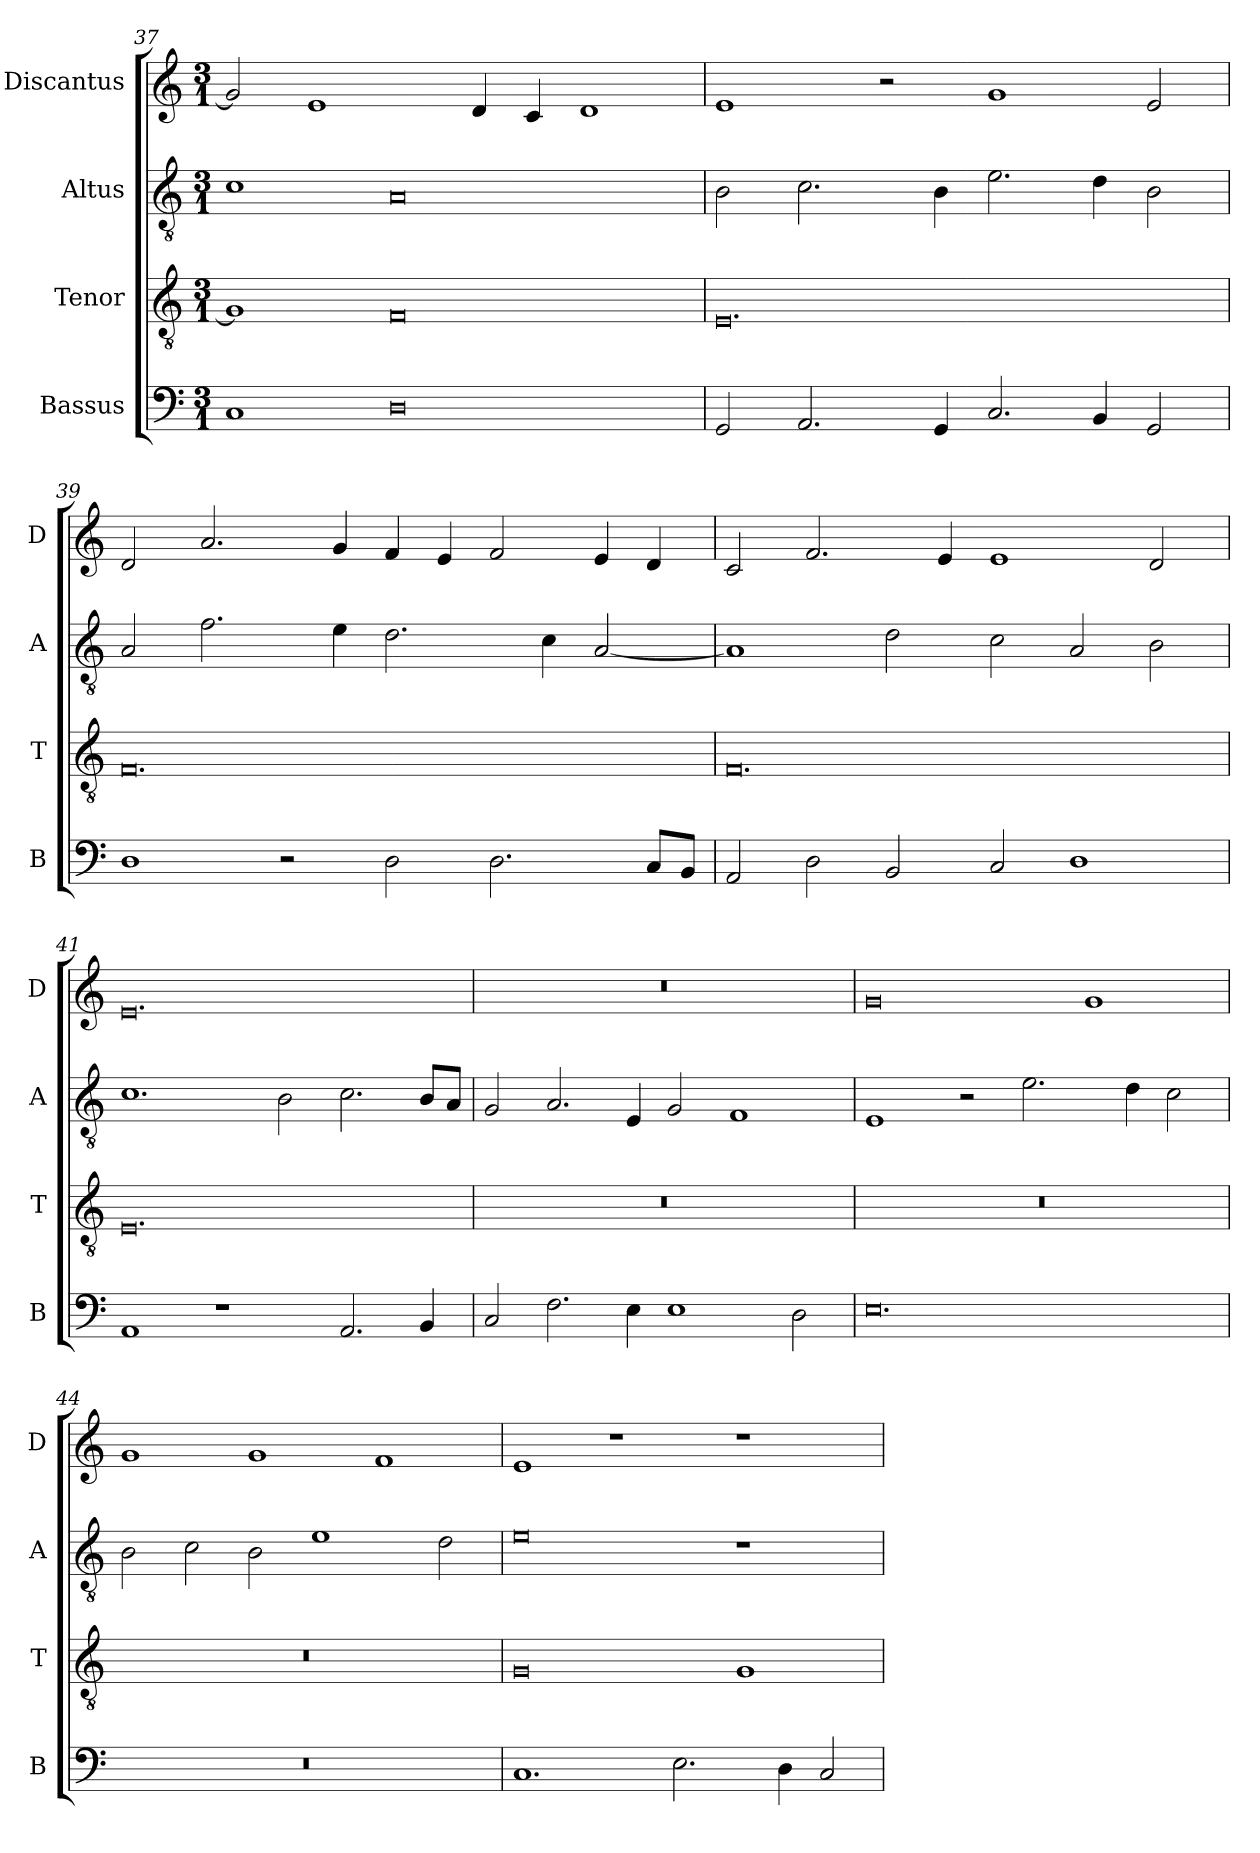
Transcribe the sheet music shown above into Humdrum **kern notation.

**kern	**kern	**kern	**kern
*part4	*part3	*part2	*part1
*staff4	*staff3	*staff2	*staff1
*I"Bassus	*I"Tenor	*I"Altus	*I"Discantus
*I'B	*I'T	*I'A	*I'D
*clefF4	*clefGv2	*clefGv2	*clefG2
*k[]	*k[]	*k[]	*k[]
*M3/1	*M3/1	*M3/1	*M3/1
=37	=37	=37	=37
1C	1G]	1c	2g/]
.	.	.	1e
0D	0F	0A	.
.	.	.	4d/
.	.	.	4c/
.	.	.	1d
=38	=38	=38	=38
2GG/	0.E	2B\	1e
2.AA/	.	2.c\	.
.	.	.	2r
4GG/	.	4B\	.
2.C/	.	2.e\	1g
4BB/	.	4d\	.
2GG/	.	2B\	2e/
=39	=39	=39	=39
1D	0.F	2A/	2d/
.	.	2.f\	2.a/
2r	.	.	.
.	.	4e\	4g/
2D\	.	2.d\	4f/
.	.	.	4e/
2.D\	.	.	2f/
.	.	4c\	.
.	.	[2A/	4e/
8C/L	.	.	4d/
8BB/J	.	.	.
=40	=40	=40	=40
2AA/	0.F	1A]	2c/
2D\	.	.	2.f/
2BB/	.	2d\	.
.	.	.	4e/
2C/	.	2c\	1e
1D	.	2A/	.
.	.	2B\	2d/
=41	=41	=41	=41
1AA	0.E	1.c	0.e
1r	.	.	.
.	.	2B\	.
2.AA/	.	2.c\	.
4BB/	.	8B/L	.
.	.	8A/J	.
=42	=42	=42	=42
2C/	0.r	2G/	0.r
2.F\	.	2.A/	.
4E\	.	4E/	.
1E	.	2G/	.
.	.	1F	.
2D\	.	.	.
=43	=43	=43	=43
0.E	0.r	1E	0g
.	.	2r	.
.	.	2.e\	.
.	.	.	1g
.	.	4d\	.
.	.	2c\	.
=44	=44	=44	=44
0.r	0.r	2B\	1g
.	.	2c\	.
.	.	2B\	1g
.	.	1e	.
.	.	.	1f
.	.	2d\	.
=45	=45	=45	=45
1.C	0G	0e	1e
.	.	.	1r
2.E\	.	.	.
.	1G	1r	1r
4D\	.	.	.
2C/	.	.	.
=	=	=	=
*-	*-	*-	*-
